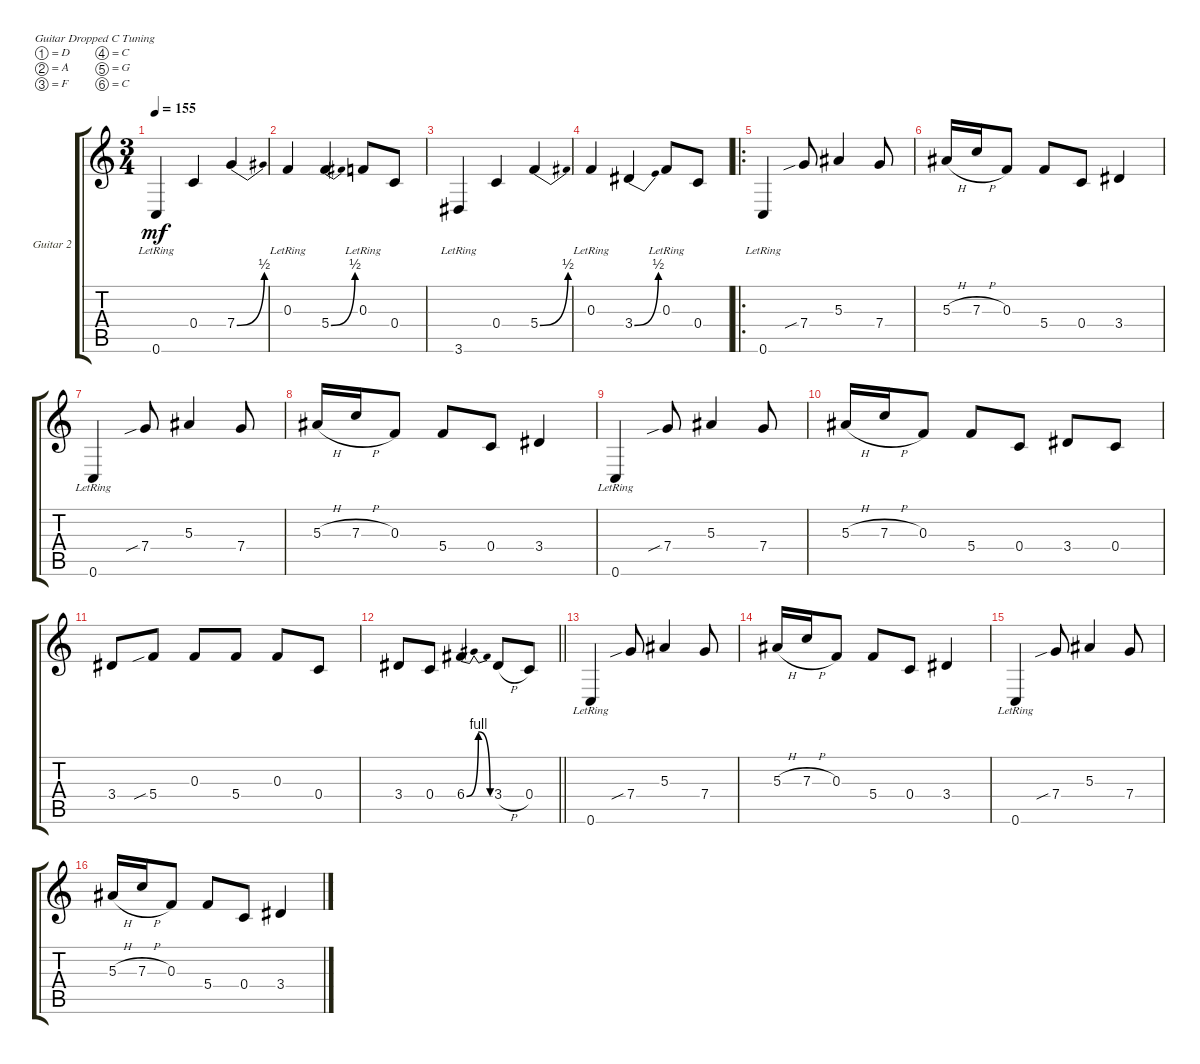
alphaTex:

\bracketExtendMode groupsimilarinstruments
\firstSystemTrackNameOrientation horizontal
\otherSystemsTrackNameOrientation horizontal
\track ("Guitar 2" "Guitar 2") {instrument distortionguitar}
\staff {score tabs}
\tuning (D4 A3 F3 C3 G2 C2)
\ts (3 4)
\tempo 155
\clef g2
\ks c
0.6{lr}.4{dy mf} 0.4.4 7.4{be (bend 0 0 15.6 2)}.4 |
0.3{lr}.4 5.4{be (bend 0 0 14.399999999999999 2)}.4 0.3{lr}.8 0.4.8 |
3.6{lr}.4 0.4.4 5.4{be (bend 0 0 14.399999999999999 2)}.4 |
0.3{lr}.4 3.4{be (bend 0 0 15 2)}.4 0.3{lr}.8 0.4.8 |
\ro
0.6{lr}.4 7.4{sib}.8 5.3.4 7.4.8 |
5.3{h}.16 7.3{h}.16 0.3.8 5.4.8 0.4.8 3.4.4 |
0.6{lr}.4 7.4{sib}.8 5.3.4 7.4.8 |
5.3{h}.16 7.3{h}.16 0.3.8 5.4.8 0.4.8 3.4.4 |
0.6{lr}.4 7.4{sib}.8 5.3.4 7.4.8 |
5.3{h}.16 7.3{h}.16 0.3.8 5.4.8 0.4.8 3.4.8 0.4.8 |
3.4.8 5.4{sib}.8 0.3.8 5.4.8 0.3.8 0.4.8 |
\barLineRight lightlight
3.4.8 0.4.8 6.4{be (bendrelease 0 0 10.2 4 20.4 4 39 0)}.4 3.4{h}.8 0.4.8 |
0.6{lr}.4 7.4{sib}.8 5.3.4 7.4.8 |
5.3{h}.16 7.3{h}.16 0.3.8 5.4.8 0.4.8 3.4.4 |
0.6{lr}.4 7.4{sib}.8 5.3.4 7.4.8 |
5.3{h}.16 7.3{h}.16 0.3.8 5.4.8 0.4.8 3.4.4
